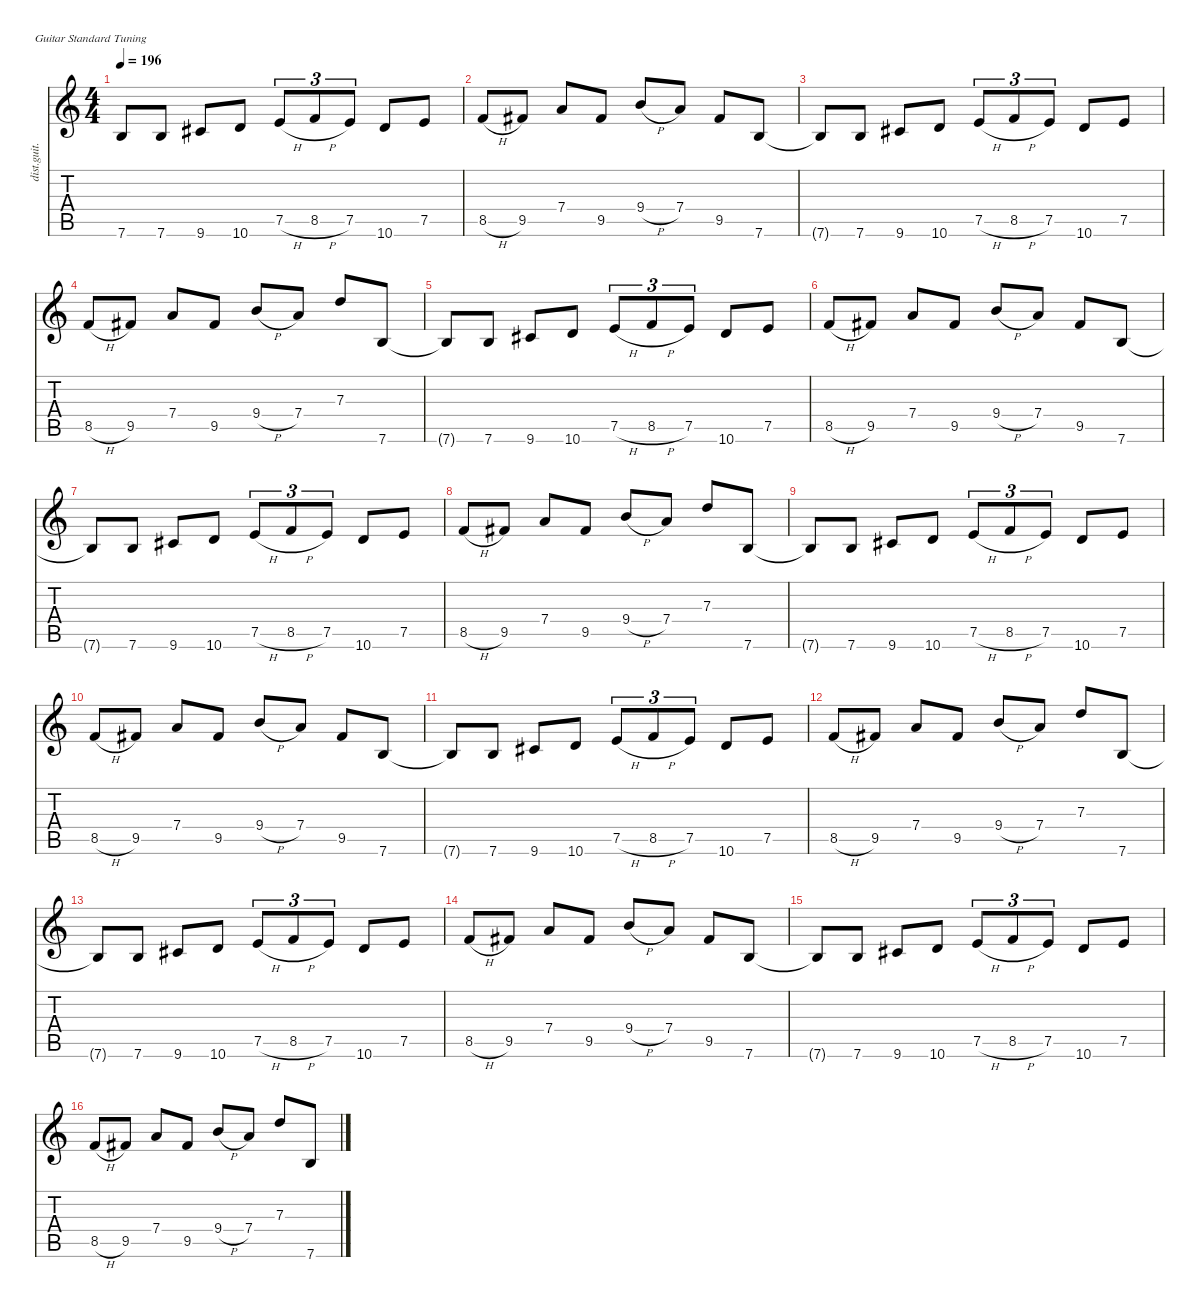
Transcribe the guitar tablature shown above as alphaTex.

\defaultSystemsLayout 4
\hideDynamics
\bracketExtendMode nobrackets
\track ("Mustaine" "dist.guit.") {mute instrument distortionguitar}
\staff {score tabs}
\tuning (E4 B3 G3 D3 A2 E2)
\ts (4 4)
\tempo 196
\clef g2
\ks c
7.6{t}.8{dy f} 7.6.8 9.6{acc #}.8 10.6.8 7.5{h}.8{tu (3 2)} 8.5{h}.8{tu (3 2)} 7.5.8{tu (3 2)} 10.6.8 7.5.8 |
8.5{h}.8 9.5{acc #}.8 7.4.8 9.5{acc #}.8 9.4{h}.8 7.4.8 9.5{acc #}.8 7.6.8 |
7.6{t}.8 7.6.8 9.6{acc #}.8 10.6.8 7.5{h}.8{tu (3 2)} 8.5{h}.8{tu (3 2)} 7.5.8{tu (3 2)} 10.6.8 7.5.8 |
8.5{h}.8 9.5{acc #}.8 7.4.8 9.5{acc #}.8 9.4{h}.8 7.4.8 7.3.8 7.6.8 |
7.6{t}.8 7.6.8 9.6{acc #}.8 10.6.8 7.5{h}.8{tu (3 2)} 8.5{h}.8{tu (3 2)} 7.5.8{tu (3 2)} 10.6.8 7.5.8 |
8.5{h}.8 9.5{acc #}.8 7.4.8 9.5{acc #}.8 9.4{h}.8 7.4.8 9.5{acc #}.8 7.6.8 |
7.6{t}.8 7.6.8 9.6{acc #}.8 10.6.8 7.5{h}.8{tu (3 2)} 8.5{h}.8{tu (3 2)} 7.5.8{tu (3 2)} 10.6.8 7.5.8 |
8.5{h}.8 9.5{acc #}.8 7.4.8 9.5{acc #}.8 9.4{h}.8 7.4.8 7.3.8 7.6.8 |
7.6{t}.8 7.6.8 9.6{acc #}.8 10.6.8 7.5{h}.8{tu (3 2)} 8.5{h}.8{tu (3 2)} 7.5.8{tu (3 2)} 10.6.8 7.5.8 |
8.5{h}.8 9.5{acc #}.8 7.4.8 9.5{acc #}.8 9.4{h}.8 7.4.8 9.5{acc #}.8 7.6.8 |
7.6{t}.8 7.6.8 9.6{acc #}.8 10.6.8 7.5{h}.8{tu (3 2)} 8.5{h}.8{tu (3 2)} 7.5.8{tu (3 2)} 10.6.8 7.5.8 |
8.5{h}.8 9.5{acc #}.8 7.4.8 9.5{acc #}.8 9.4{h}.8 7.4.8 7.3.8 7.6.8 |
7.6{t}.8 7.6.8 9.6{acc #}.8 10.6.8 7.5{h}.8{tu (3 2)} 8.5{h}.8{tu (3 2)} 7.5.8{tu (3 2)} 10.6.8 7.5.8 |
8.5{h}.8 9.5{acc #}.8 7.4.8 9.5{acc #}.8 9.4{h}.8 7.4.8 9.5{acc #}.8 7.6.8 |
7.6{t}.8 7.6.8 9.6{acc #}.8 10.6.8 7.5{h}.8{tu (3 2)} 8.5{h}.8{tu (3 2)} 7.5.8{tu (3 2)} 10.6.8 7.5.8 |
8.5{h}.8 9.5{acc #}.8 7.4.8 9.5{acc #}.8 9.4{h}.8 7.4.8 7.3.8 7.6.8
